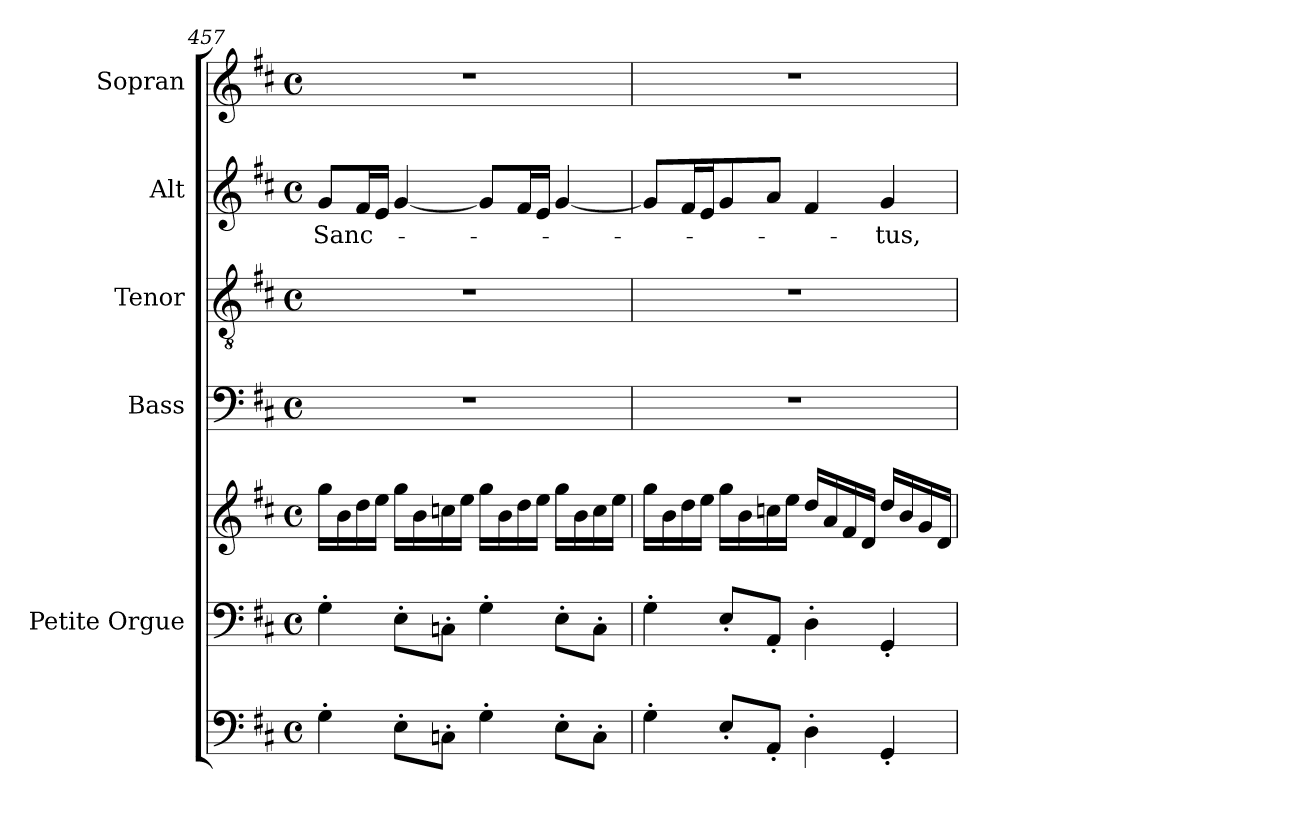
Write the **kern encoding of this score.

**kern	**kern	**kern	**kern	**kern	**kern	**text	**kern
*part6	*part5	*part5	*part4	*part3	*part2	*part2	*part1
*staff7	*staff6	*staff5	*staff4	*staff3	*staff2	*staff2	*staff1
*	*I"Petite Orgue	*	*I"Bass	*I"Tenor	*I"Alt	*	*I"Sopran
*	*I'Org. 1	*	*I'B.	*I'T.	*I'A.	*	*I'S.
*clefF4	*clefF4	*clefG2	*clefF4	*clefGv2	*clefG2	*	*clefG2
*k[f#c#]	*k[f#c#]	*k[f#c#]	*k[f#c#]	*k[f#c#]	*k[f#c#]	*	*k[f#c#]
*D:	*D:	*D:	*D:	*D:	*D:	*	*D:
*M4/4	*M4/4	*M4/4	*M4/4	*M4/4	*M4/4	*	*M4/4
*met(c)	*met(c)	*met(c)	*met(c)	*met(c)	*met(c)	*	*met(c)
=457	=457	=457	=457	=457	=457	=457	=457
!	!	!	!	!	!	!LO:LY:b	!
4G'>\	4G'>\	16gg\LL	1r	1r	8g/L	Sanc-	1r
.	.	16b\	.	.	.	.	.
.	.	16dd\	.	.	16f#/L	.	.
.	.	16ee\JJ	.	.	16e/JJ	.	.
8E'>\L	8E'>\L	16gg\LL	.	.	[4g/	.	.
.	.	16b\	.	.	.	.	.
8Cn'>\J	8Cn'>\J	16ccn\	.	.	.	.	.
.	.	16ee\JJ	.	.	.	.	.
4G'>\	4G'>\	16gg\LL	.	.	8g/L]	.	.
.	.	16b\	.	.	.	.	.
.	.	16dd\	.	.	16f#/L	.	.
.	.	16ee\JJ	.	.	16e/JJ	.	.
8E'>\L	8E'>\L	16gg\LL	.	.	[4g/	.	.
.	.	16b\	.	.	.	.	.
8C'>\J	8C'>\J	16cc\	.	.	.	.	.
.	.	16ee\JJ	.	.	.	.	.
!!LO:LB:g=z
=458	=458	=458	=458	=458	=458	=458	=458
4G'>\	4G'>\	16gg\LL	1r	1r	8g/L]	.	1r
.	.	16b\	.	.	.	.	.
.	.	16dd\	.	.	16f#/L	.	.
.	.	16ee\JJ	.	.	16e/J	.	.
8E'</L	8E'</L	16gg\LL	.	.	8g/	.	.
.	.	16b\	.	.	.	.	.
8AA'</J	8AA'</J	16ccn\	.	.	8a/J	.	.
.	.	16ee\JJ	.	.	.	.	.
4D'>\	4D'>\	16dd/LL	.	.	4f#/	.	.
.	.	16a/	.	.	.	.	.
.	.	16f#/	.	.	.	.	.
.	.	16d/JJ	.	.	.	.	.
!	!	!	!	!	!	!LO:LY:b	!
4GG'</	4GG'</	16dd/LL	.	.	4g/	-tus,	.
.	.	16b/	.	.	.	.	.
.	.	16g/	.	.	.	.	.
.	.	16d/JJ	.	.	.	.	.
=	=	=	=	=	=	=	=
*-	*-	*-	*-	*-	*-	*-	*-
